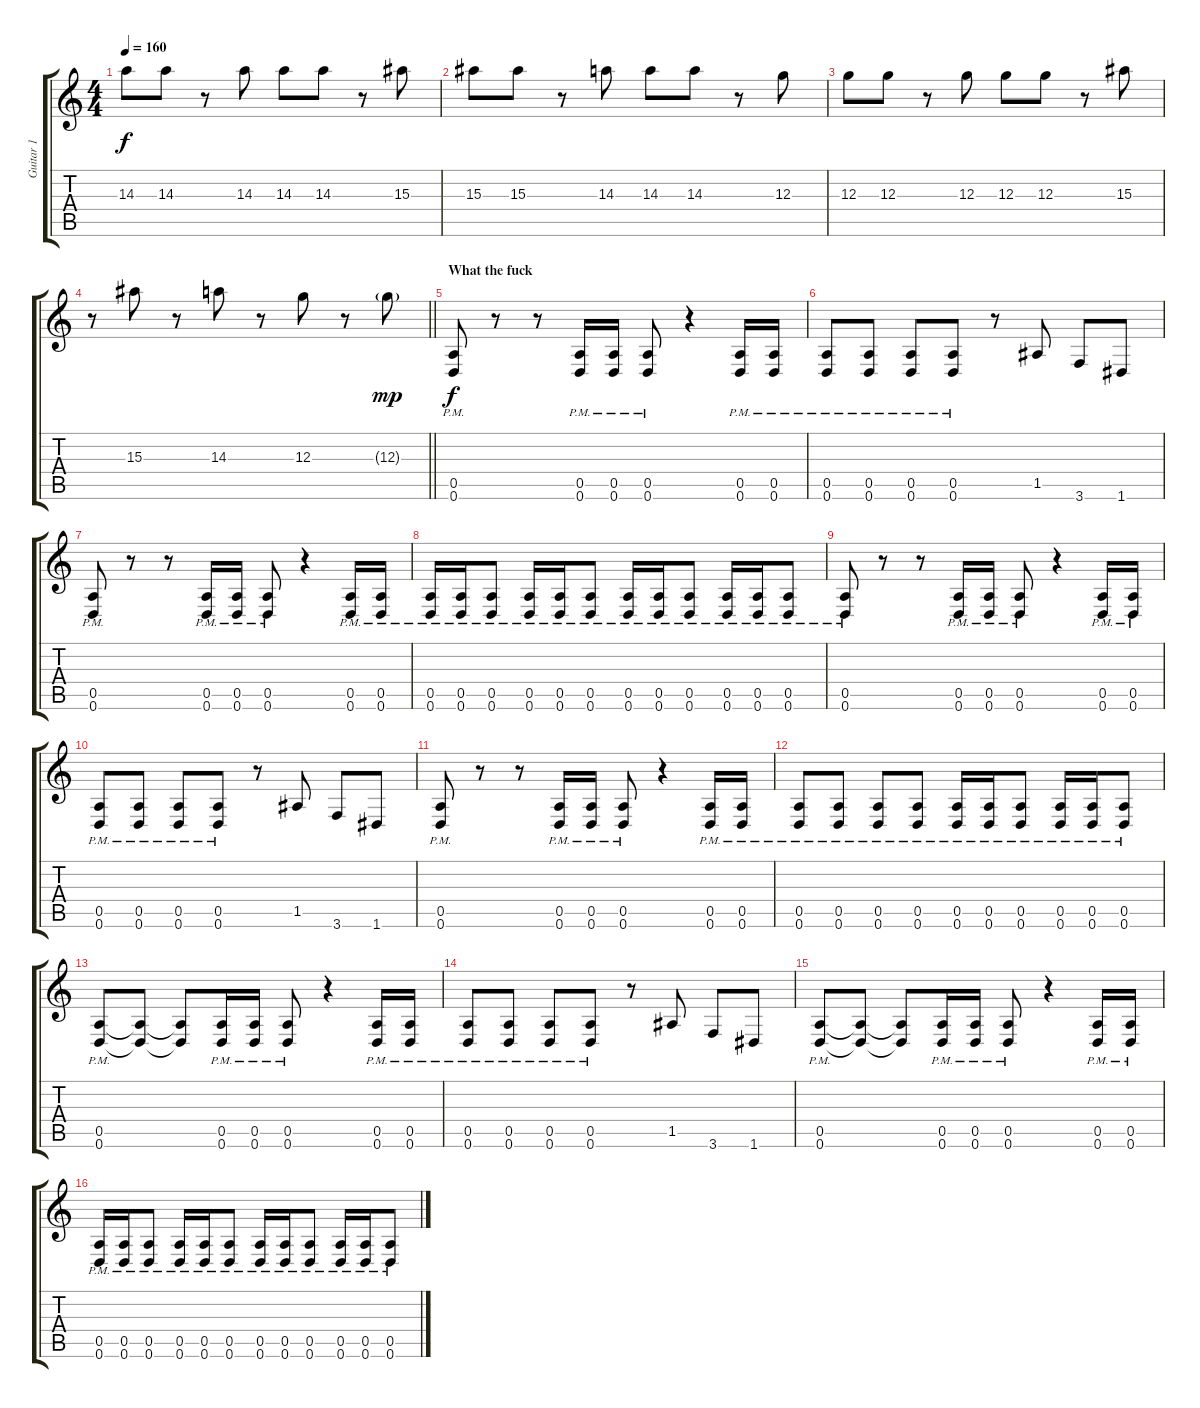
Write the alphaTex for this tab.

\track ("Guitar 1" "Guitar 1") {instrument distortionguitar}
\staff {score tabs}
\tuning (E4 B3 G3 D3 A2 D2) {hide}
\ts (4 4)
\tempo 160
\clef g2
\ks c
14.3.8{dy f} 14.3.8 r.8 14.3.8 14.3.8 14.3.8 r.8 15.3.8 |
15.3.8 15.3.8 r.8 14.3.8 14.3.8 14.3.8 r.8 12.3.8 |
12.3.8 12.3.8 r.8 12.3.8 12.3.8 12.3.8 r.8 15.3.8 |
\barLineRight lightlight
r.8 15.3.8 r.8 14.3.8 r.8 12.3.8 r.8 12.3{g}.8{dy mp} |
\section ("" "What the fuck")
(0.5{pm} 0.6{pm}).8{dy f} r.8 r.8 (0.5{pm} 0.6{pm}).16 (0.5{pm} 0.6{pm}).16 (0.5{pm} 0.6{pm}).8 r.4 (0.5{pm} 0.6{pm}).16 (0.5{pm} 0.6{pm}).16 |
(0.5{pm} 0.6{pm}).8 (0.5{pm} 0.6{pm}).8 (0.5{pm} 0.6{pm}).8 (0.5{pm} 0.6{pm}).8 r.8 1.5.8 3.6.8 1.6.8 |
(0.5{pm} 0.6{pm}).8 r.8 r.8 (0.5{pm} 0.6{pm}).16 (0.5{pm} 0.6{pm}).16 (0.5{pm} 0.6{pm}).8 r.4 (0.5{pm} 0.6{pm}).16 (0.5{pm} 0.6{pm}).16 |
(0.5{pm} 0.6{pm}).16 (0.5{pm} 0.6{pm}).16 (0.5{pm} 0.6{pm}).8 (0.5{pm} 0.6{pm}).16 (0.5{pm} 0.6{pm}).16 (0.5{pm} 0.6{pm}).8 (0.5{pm} 0.6{pm}).16 (0.5{pm} 0.6{pm}).16 (0.5{pm} 0.6{pm}).8 (0.5{pm} 0.6{pm}).16 (0.5{pm} 0.6{pm}).16 (0.5{pm} 0.6{pm}).8 |
(0.5{pm} 0.6{pm}).8 r.8 r.8 (0.5{pm} 0.6{pm}).16 (0.5{pm} 0.6{pm}).16 (0.5{pm} 0.6{pm}).8 r.4 (0.5{pm} 0.6{pm}).16 (0.5{pm} 0.6{pm}).16 |
(0.5{pm} 0.6{pm}).8 (0.5{pm} 0.6{pm}).8 (0.5{pm} 0.6{pm}).8 (0.5{pm} 0.6{pm}).8 r.8 1.5.8 3.6.8 1.6.8 |
(0.5{pm} 0.6{pm}).8 r.8 r.8 (0.5{pm} 0.6{pm}).16 (0.5{pm} 0.6{pm}).16 (0.5{pm} 0.6{pm}).8 r.4 (0.5{pm} 0.6{pm}).16 (0.5{pm} 0.6{pm}).16 |
(0.5{pm} 0.6{pm}).8 (0.5{pm} 0.6{pm}).8 (0.5{pm} 0.6{pm}).8 (0.5{pm} 0.6{pm}).8 (0.5{pm} 0.6{pm}).16 (0.5{pm} 0.6{pm}).16 (0.5{pm} 0.6{pm}).8 (0.5{pm} 0.6{pm}).16 (0.5{pm} 0.6{pm}).16 (0.5{pm} 0.6{pm}).8 |
(0.5{pm} 0.6{pm}).8 (0.5{t} 0.6{t}).8 (0.5{t} 0.6{t}).8 (0.5{pm} 0.6{pm}).16 (0.5{pm} 0.6{pm}).16 (0.5{pm} 0.6{pm}).8 r.4 (0.5{pm} 0.6{pm}).16 (0.5{pm} 0.6{pm}).16 |
(0.5{pm} 0.6{pm}).8 (0.5{pm} 0.6{pm}).8 (0.5{pm} 0.6{pm}).8 (0.5{pm} 0.6{pm}).8 r.8 1.5.8 3.6.8 1.6.8 |
(0.5{pm} 0.6{pm}).8 (0.5{t} 0.6{t}).8 (0.5{t} 0.6{t}).8 (0.5{pm} 0.6{pm}).16 (0.5{pm} 0.6{pm}).16 (0.5{pm} 0.6{pm}).8 r.4 (0.5{pm} 0.6{pm}).16 (0.5{pm} 0.6{pm}).16 |
(0.5{pm} 0.6{pm}).16 (0.5{pm} 0.6{pm}).16 (0.5{pm} 0.6{pm}).8 (0.5{pm} 0.6{pm}).16 (0.5{pm} 0.6{pm}).16 (0.5{pm} 0.6{pm}).8 (0.5{pm} 0.6{pm}).16 (0.5{pm} 0.6{pm}).16 (0.5{pm} 0.6{pm}).8 (0.5{pm} 0.6{pm}).16 (0.5{pm} 0.6{pm}).16 (0.5{pm} 0.6{pm}).8
